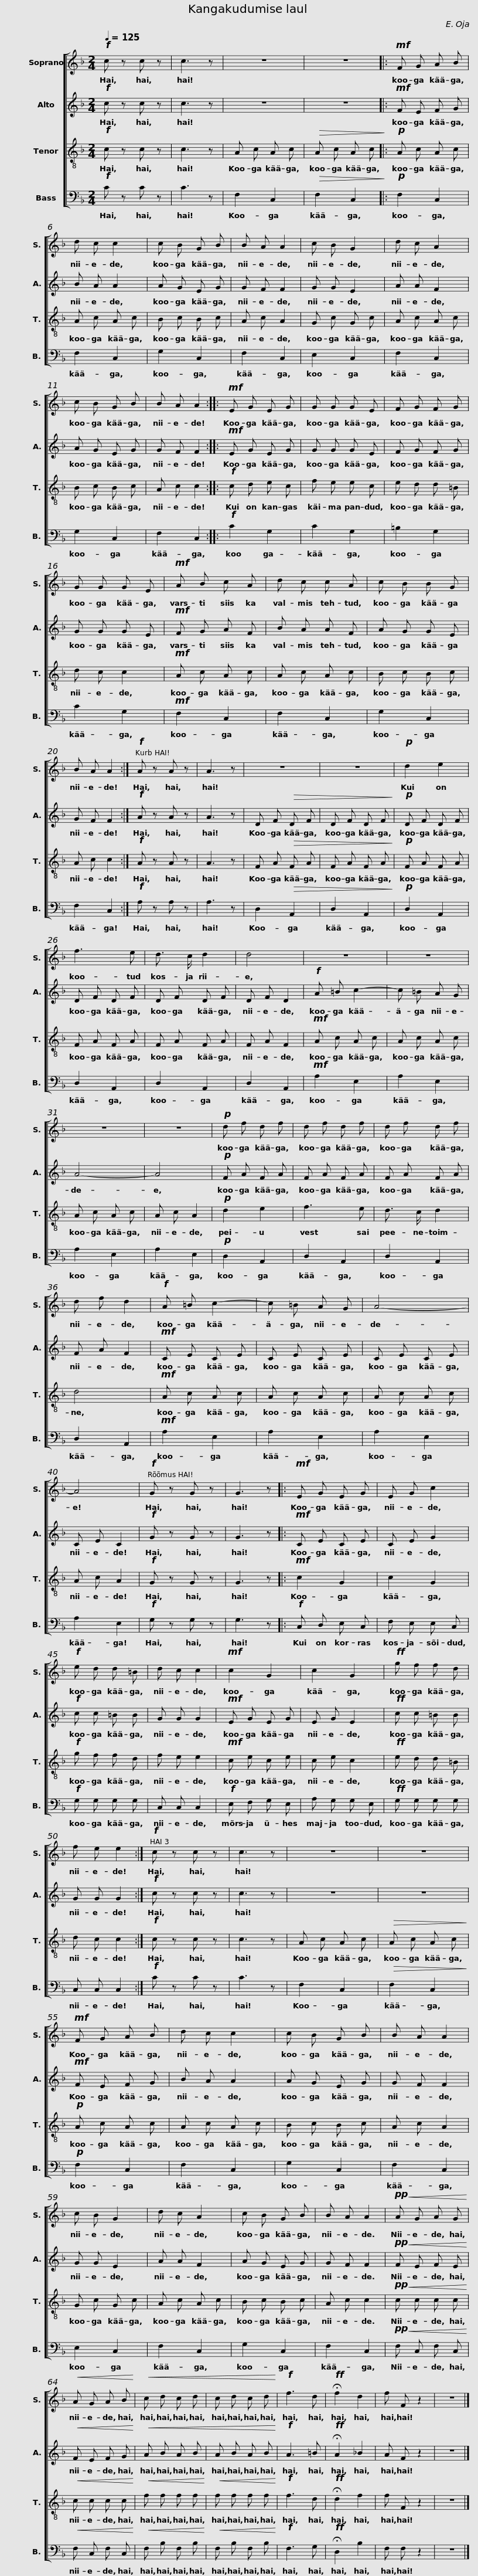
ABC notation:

X:1
%%score [ 1 2 3 4 ]
L:1/8
Q:1/4=125
M:2/4
I:linebreak $
K:F
V:1 treble
V:2 treble
V:3 treble-8
V:4 bass
V:1
!f! c z c z | c3 z | z4 | z4 |:!mf! F G A B |$ %5
 d c c2 | c B G B | B A A2 | c B G2 | d c A2 |$ %10
 c B G B | B A A2 ::!mf! E G E G | G G G E | F G F G |$ %15
 G G G E |!mf! A B c A | d c c A | c B B G | B A A2 :|$ %20
!f! A z A z | A3 z | z4 | z4 |!p! d2 e2 |$ %25
 f3 e | d3/2 c/ d2 | d4 | z4 | z4 |$ %30
 z4 | z4 |!p! d f d f | d f d f | d f d f |$ %35
 d f d2 |!f! A =B c2- | c =B A G | A4- | A4 |$ %40
!f! G z G z | G3 z |:!mf! E G E G | E G c2 |!f! e d d =B |$ %45
 d c c2 |!mf! c2 G2 | c2 G2 |!ff! g f f d | f e e2 :|$ %50
!f! c z c z | c3 z | z4 | z4 |!mf! F G A B |$ %55
 d c c2 | c B G B | B A A2 | c B G2 | d c A2 |$ %60
 c B G B | B A A2 |!pp!!<(! A G A G!<)! |!<(! A G A B!<)! |!<(! c d c d |$ %65
 c d c d!<)! |!f! f3 d |!ff! !fermata!f2 d2 | f F z2 | z4 |] %70
V:2
!f! c z c z | c3 z | z4 | z4 |:!mf! F E F G |$ %5
 B A A2 | A G E G | G F F2 | G G E2 | A A F2 |$ %10
 A G E G | G F F2 ::!mf! E G E G | G G G E | F G F G |$ %15
 G G G E |!mf! F G A F | B A A F | A G G E | G F F2 :|$ %20
!f! A z A z | A3 z | D F!>(! D F | D F D F!>)! |!p! D F D F |$ %25
 D F D F | D F D F | D F D2 |!f! A =B c2- | c =B A G |$ %30
 A4- | A4 |!p! F A F A | F A F A | F A F A |$ %35
 F A F2 |!mf! C E C E | C E C E | C E C E | C E C2 |$ %40
!f! G z G z | G3 z |:!mf! C E C E | C E G2 |!f! c c =B B |$ %45
 G G G2 |!mf! E G E G | E G E2 |!ff! c c =B B | G G G2 :|$ %50
!f! c z c z | c3 z | z4 | z4 |!mf! F E F G |$ %55
 B A A2 | A G E G | G F F2 | G G E2 | A A F2 |$ %60
 A G E G | G F F2 |!pp!!<(! F E F E!<)! |!<(! F E F G!<)! |!<(! A B A B |$ %65
 A B A B!<)! |!f! A3 =B |!ff! !fermata!A2 _B2 | A F z2 | z4 |] %70
V:3
!f! c z c z | c3 z | A c A c |!>(! A c A c!>)! |:!p! A c A c |$ %5
 A c A c | B c B c | A c A2 | G c G c | A c A c |$ %10
 B c B c | A c c2 ::!f! c d e c | f e e c | e d d =B |$ %15
 d c c2 |!mf! A c A c | A c A c | B c B c | A c c2 :|$ %20
!f! A z A z | A3 z | F A!>(! F A | F A F A!>)! |!p! F A F A |$ %25
 F A F A | F A F A | F A F2 |!mf! A c A c | A c A c |$ %30
 A c A c | A c A2 |!p! d2 e2 | f3 e | d3/2 c/ d2 |$ %35
 d4 |!mf! A c A c | A c A c | A c A c | A c A2 |$ %40
!f! G z G z | G3 z |:!mf! c2 G2 | c2 G2 |!f! g f f d |$ %45
 f e e2 |!mf! c e c e | c e c2 |!ff! e d d =B | d c c2 :|$ %50
!f! c z c z | c3 z | A c A c |!>(! A c A c!>)! |!p! A c A c |$ %55
 A c A c | B c B c | A c A2 | G c G c | A c A c |$ %60
 B c B c | A c c2 |!pp!!<(! c c c c!<)! |!<(! c c c c!<)! |!<(! f f f f!<)! |$ %65
!<(! f f f f!<)! |!f! f3 d |!ff! !fermata!d2 f2 | f F z2 | z4 |] %70
V:4
!f! C z C z | C3 z | F,2 C,2 |!>(! F,2 C,2!>)! |:!p! F,2 C,2 |$ %5
 F,2 C,2 | G,2 C,2 | F,2 C,2 | E,2 C,2 | F,2 C,2 |$ %10
 G,2 C,2 | F,2 C,2 ::!f! C2 G,2 | C2 G,2 | =B,2 G,2 |$ %15
 C2 G,2 |!mf! F,2 C,2 | F,2 C,2 | G,2 C,2 | F,2 C,2 :|$ %20
!f! A, z A, z | A,3 z | D,2!>(! A,,2 | D,2 A,,2!>)! |!p! D,2 A,,2 |$ %25
 D,2 A,,2 | D,2 A,,2 | D,2 A,,2 |!mf! A,2 E,2 | A,2 E,2 |$ %30
 A,2 E,2 | A,2 E,2 |!p! D,2 A,,2 | D,2 A,,2 | D,2 A,,2 |$ %35
 D,2 A,,2 |!mf! A,2 E,2 | A,2 E,2 | A,2 E,2 | A,2 E,2 |$ %40
!f! G, z G, z | G,3 z |:!f! C, D, E, C, | F, E, E, C, |!f! G, G, G, G, |$ %45
 C, C, C,2 |!f! E, F, G, E, | A, G, G, E, |!ff! G, G, G, G, | C, C, C,2 :|$ %50
!f! C z C z | C3 z | F,2 C,2 |!>(! F,2 C,2!>)! |!p! F,2 C,2 |$ %55
 F,2 C,2 | G,2 C,2 | F,2 C,2 | E,2 C,2 | F,2 C,2 |$ %60
 G,2 C,2 | F,2 C,2 |!pp!!<(! F, C, F, C,!<)! |!<(! F, C, F, C,!<)! |!<(! F, B, F, B,!<)! |$ %65
!<(! F, B, F, B,!<)! |!f! F,3 G, |!ff! !fermata!D,2 B,2 | F, F, z2 | z4 |] %70
